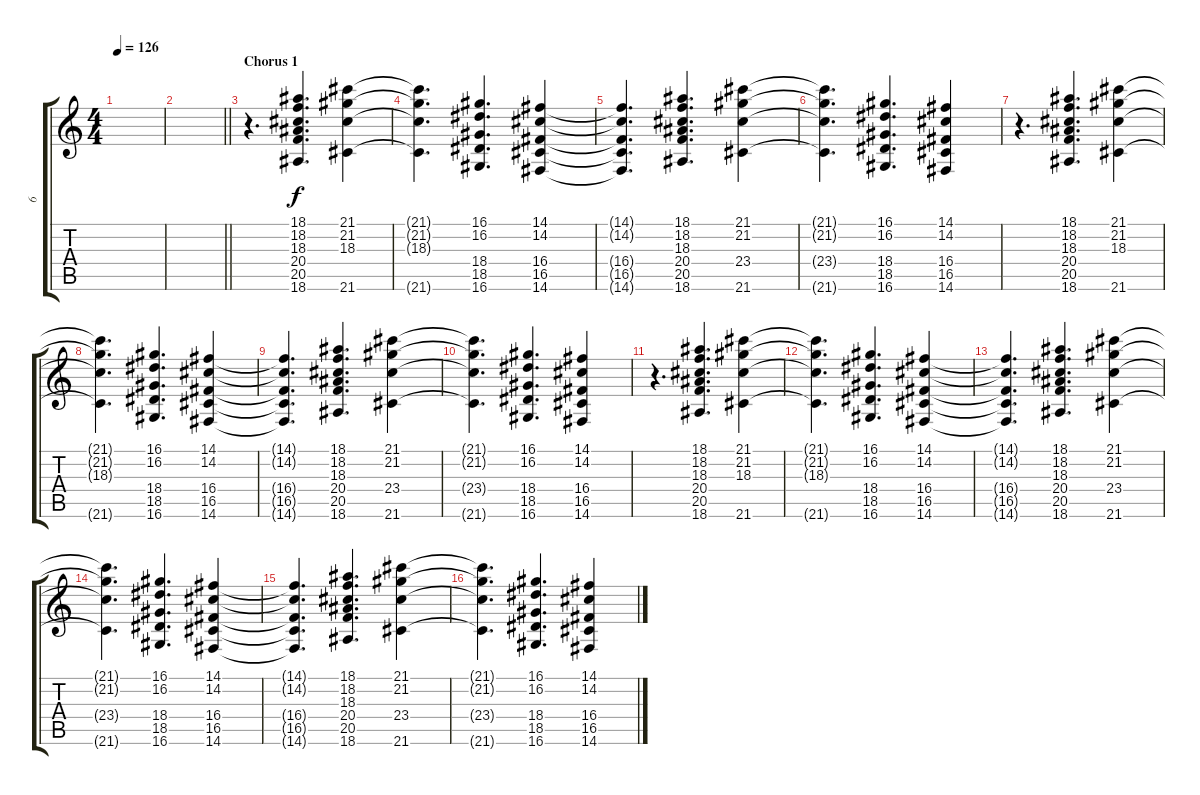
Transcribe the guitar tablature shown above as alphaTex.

\track ("6" "6") {instrument pad1newage}
\staff {score tabs}
\tuning (E4 B3 G3 D3 A2 E2) {hide}
\ts (4 4)
\tempo 126
\clef g2
\ks c
|
\barLineRight lightlight
|
\section ("" "Chorus 1")
r.4{d} (18.1 18.2 18.3 20.4 20.5 18.6).4{d} (21.1 21.2 18.3 21.6).4 |
(21.1{t} 21.2{t} 18.3{t} 21.6{t}).4{d} (16.1 16.2 18.4 18.5 16.6).4{d} (14.1 14.2 16.4 16.5 14.6).4 |
(14.1{t} 14.2{t} 16.4{t} 16.5{t} 14.6{t}).4{d} (18.1 18.2 18.3 20.4 20.5 18.6).4{d} (21.1 21.2 23.4 21.6).4 |
(21.1{t} 21.2{t} 23.4{t} 21.6{t}).4{d} (16.1 16.2 18.4 18.5 16.6).4{d} (14.1 14.2 16.4 16.5 14.6).4 |
r.4{d} (18.1 18.2 18.3 20.4 20.5 18.6).4{d} (21.1 21.2 18.3 21.6).4 |
(21.1{t} 21.2{t} 18.3{t} 21.6{t}).4{d} (16.1 16.2 18.4 18.5 16.6).4{d} (14.1 14.2 16.4 16.5 14.6).4 |
(14.1{t} 14.2{t} 16.4{t} 16.5{t} 14.6{t}).4{d} (18.1 18.2 18.3 20.4 20.5 18.6).4{d} (21.1 21.2 23.4 21.6).4 |
(21.1{t} 21.2{t} 23.4{t} 21.6{t}).4{d} (16.1 16.2 18.4 18.5 16.6).4{d} (14.1 14.2 16.4 16.5 14.6).4 |
r.4{d} (18.1 18.2 18.3 20.4 20.5 18.6).4{d} (21.1 21.2 18.3 21.6).4 |
(21.1{t} 21.2{t} 18.3{t} 21.6{t}).4{d} (16.1 16.2 18.4 18.5 16.6).4{d} (14.1 14.2 16.4 16.5 14.6).4 |
(14.1{t} 14.2{t} 16.4{t} 16.5{t} 14.6{t}).4{d} (18.1 18.2 18.3 20.4 20.5 18.6).4{d} (21.1 21.2 23.4 21.6).4 |
(21.1{t} 21.2{t} 23.4{t} 21.6{t}).4{d} (16.1 16.2 18.4 18.5 16.6).4{d} (14.1 14.2 16.4 16.5 14.6).4 |
(14.1{t} 14.2{t} 16.4{t} 16.5{t} 14.6{t}).4{d} (18.1 18.2 18.3 20.4 20.5 18.6).4{d} (21.1 21.2 23.4 21.6).4 |
(21.1{t} 21.2{t} 23.4{t} 21.6{t}).4{d} (16.1 16.2 18.4 18.5 16.6).4{d} (14.1 14.2 16.4 16.5 14.6).4
